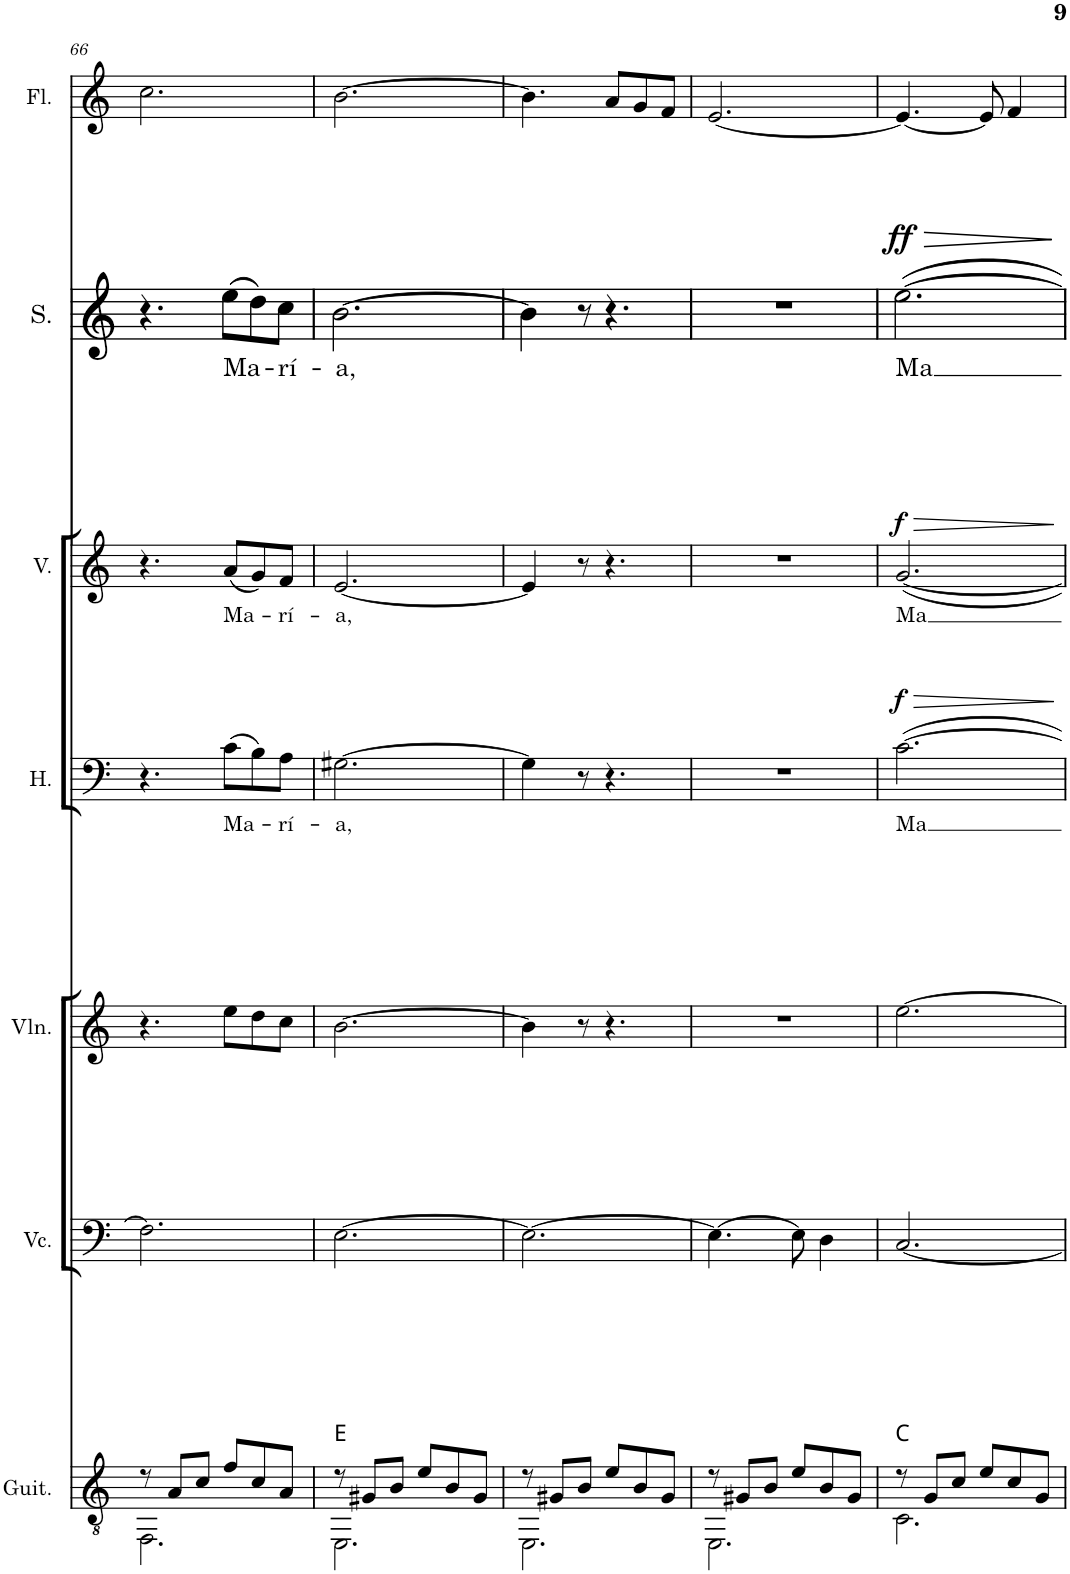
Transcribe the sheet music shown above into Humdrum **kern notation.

**kern	**harte	**kern	**kern	**kern	**text	**dynam	**kern	**text	**dynam	**kern	**text	**dynam	**kern
*part7	*part7	*part6	*part5	*part4	*part4	*part4	*part3	*part3	*part3	*part2	*part2	*part2	*part1
*staff7	*	*staff6	*staff5	*staff4	*staff4	*staff4	*staff3	*staff3	*staff3	*staff2	*staff2	*staff2	*staff1
*I"Guitarra	*	*I"Violonchelo	*I"Violín	*I"Hombres	*	*	*I"Mujeres	*	*	*I"Solista	*	*	*I"Flauta
*I'Guit.	*	*I'Vc.	*I'Vln.	*I'H.	*	*	*	*	*	*I'S.	*	*	*I'Fl.
!!LO:PB:g=z
*clefGv2	*	*clefF4	*clefG2	*clefF4	*	*	*clefG2	*	*	*clefG2	*	*	*clefG2
*k[]	*	*k[]	*k[]	*k[]	*	*	*k[]	*	*	*k[]	*	*	*k[]
*M6/8	*	*M6/8	*M6/8	*M6/8	*	*	*M6/8	*	*	*M6/8	*	*	*M6/8
=66	=66	=66	=66	=66	=66	=66	=66	=66	=66	=66	=66	=66	=66
*^	*	*	*	*	*	*	*	*	*	*	*	*	*
8r	2.FF\	.	2.F\]	4.r	4.r	.	.	4.r	.	.	4.r	.	.	2.cc\
8A/L	.	.	.	.	.	.	.	.	.	.	.	.	.	.
8c/J	.	.	.	.	.	.	.	.	.	.	.	.	.	.
!	!	!	!	!	!	!LO:LY:b	!	!	!LO:LY:b	!	!	!LO:LY:b	!	!
8f/L	.	.	.	8ee\L	(8c\L	Ma-	.	(8a/L	Ma-	.	(8ee\L	Ma-	.	.
8c/	.	.	.	8dd\	8B\)	.	.	8g/)	.	.	8dd\)	.	.	.
!	!	!	!	!	!	!LO:LY:b	!	!	!LO:LY:b	!	!	!LO:LY:b	!	!
8A/J	.	.	.	8cc\J	8A\J	-rí-	.	8f/J	-rí-	.	8cc\J	-rí-	.	.
=67	=67	=67	=67	=67	=67	=67	=67	=67	=67	=67	=67	=67	=67	=67
!	!	!	!	!	!	!LO:LY:b	!	!	!LO:LY:b	!	!	!LO:LY:b	!	!
8r	2.EE\	E:maj	[2.E\	[2.b\	[2.G#X\	-a,	.	[2.e/	-a,	.	[2.b\	-a,	.	[2.b\
8G#X/L	.	.	.	.	.	.	.	.	.	.	.	.	.	.
8B/J	.	.	.	.	.	.	.	.	.	.	.	.	.	.
8e/L	.	.	.	.	.	.	.	.	.	.	.	.	.	.
8B/	.	.	.	.	.	.	.	.	.	.	.	.	.	.
8G#/J	.	.	.	.	.	.	.	.	.	.	.	.	.	.
=68	=68	=68	=68	=68	=68	=68	=68	=68	=68	=68	=68	=68	=68	=68
8r	2.EE\	.	2.E\_	4b\]	4G#\]	.	.	4e/]	.	.	4b\]	.	.	4.b\]
8G#X/L	.	.	.	.	.	.	.	.	.	.	.	.	.	.
8B/J	.	.	.	8r	8r	.	.	8r	.	.	8r	.	.	.
8e/L	.	.	.	4.r	4.r	.	.	4.r	.	.	4.r	.	.	8a/L
8B/	.	.	.	.	.	.	.	.	.	.	.	.	.	8g/
8G#/J	.	.	.	.	.	.	.	.	.	.	.	.	.	8f/J
=69	=69	=69	=69	=69	=69	=69	=69	=69	=69	=69	=69	=69	=69	=69
8r	2.EE\	.	4.E\_	2.r	2.r	.	.	2.r	.	.	2.r	.	.	[2.e/
8G#X/L	.	.	.	.	.	.	.	.	.	.	.	.	.	.
8B/J	.	.	.	.	.	.	.	.	.	.	.	.	.	.
8e/L	.	.	8E\]	.	.	.	.	.	.	.	.	.	.	.
8B/	.	.	4D\	.	.	.	.	.	.	.	.	.	.	.
8G#/J	.	.	.	.	.	.	.	.	.	.	.	.	.	.
=70	=70	=70	=70	=70	=70	=70	=70	=70	=70	=70	=70	=70	=70	=70
!	!	!	!	!	!	!LO:LY:b	!LO:HP:b	!	!LO:LY:b	!LO:HP:b	!	!LO:LY:b	!LO:HP:b	!
!	!	!	!	!	!	!	!LO:DY:n=1:a	!	!	!LO:DY:n=1:a	!	!	!LO:DY:n=1:a	!
8r	2.C\	C:maj	[2.C/	[2.ee\	[2.c\	-Ma	> f	[2.g/	-Ma	> f	[2.ee\	-Ma	> ff	4.e/_
8G/L	.	.	.	.	.	.	.	.	.	.	.	.	.	.
8c/J	.	.	.	.	.	.	.	.	.	.	.	.	.	.
8e/L	.	.	.	.	.	.	.	.	.	.	.	.	.	8e/]
8c/	.	.	.	.	.	.	.	.	.	.	.	.	.	4f/
8G/J	.	.	.	.	.	.	.	.	.	.	.	.	.	.
*v	*v	*	*	*	*	*	*	*	*	*	*	*	*	*
.	.	.	.	.	.	]	.	.	]	.	.	]	.
=	=	=	=	=	=	=	=	=	=	=	=	=	=
*-	*-	*-	*-	*-	*-	*-	*-	*-	*-	*-	*-	*-	*-
